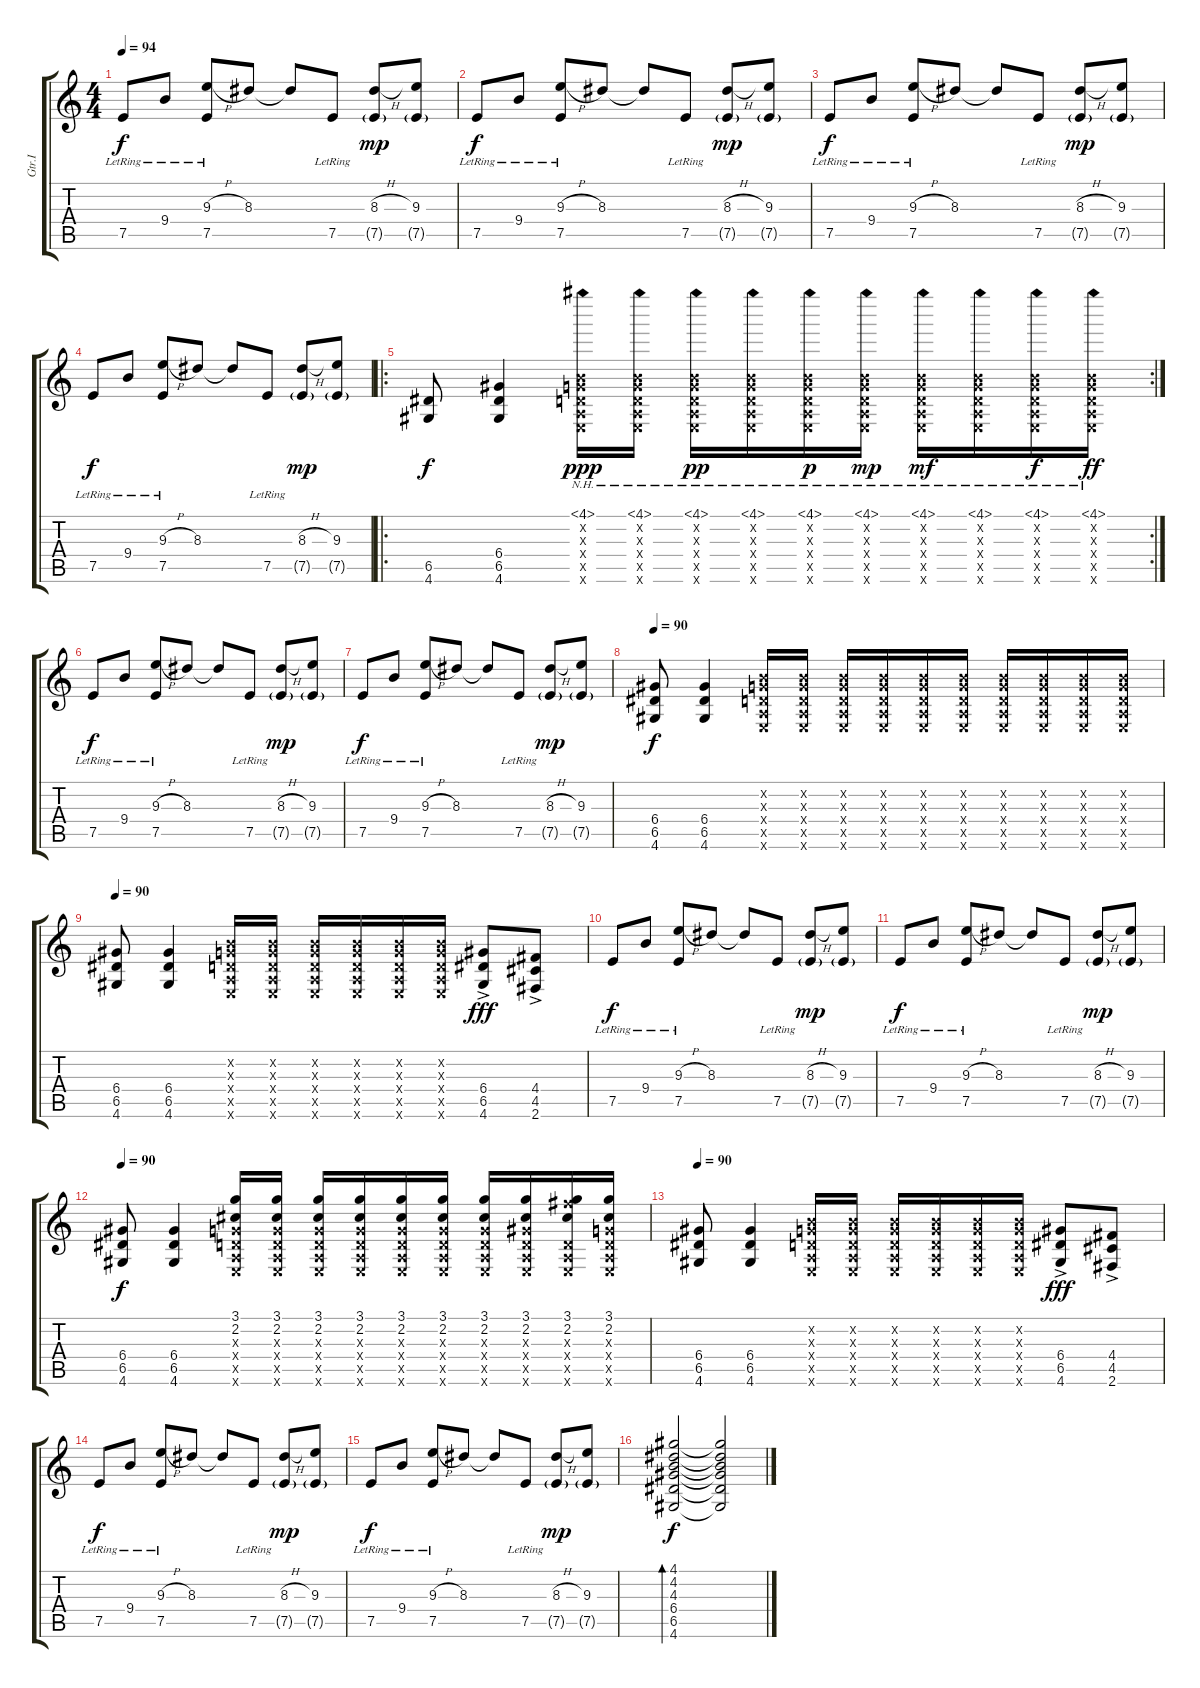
\track ("Gtr.I" "Gtr.I") {instrument electricguitarjazz}
\staff {score tabs}
\tuning (E4 B3 G3 D3 A2 E2) {hide}
\ts (4 4)
\tempo 94
\clef g2
\ks c
7.5{lr}.8{dy f instrument electricguitarjazz} 9.4{lr}.8 (9.3{h} 7.5{lr}).8 8.3.8 8.3{t}.8 7.5{lr}.8 (8.3{h} 7.5{g}).8{dy mp} (9.3 7.5{g}).8 |
7.5{lr}.8{dy f} 9.4{lr}.8 (9.3{h} 7.5{lr}).8 8.3.8 8.3{t}.8 7.5{lr}.8 (8.3{h} 7.5{g}).8{dy mp} (9.3 7.5{g}).8 |
7.5{lr}.8{dy f} 9.4{lr}.8 (9.3{h} 7.5{lr}).8 8.3.8 8.3{t}.8 7.5{lr}.8 (8.3{h} 7.5{g}).8{dy mp} (9.3 7.5{g}).8 |
7.5{lr}.8{dy f} 9.4{lr}.8 (9.3{h} 7.5{lr}).8 8.3.8 8.3{t}.8 7.5{lr}.8 (8.3{h} 7.5{g}).8{dy mp} (9.3 7.5{g}).8 |
\ro
\rc 2
(6.5 4.6).8{dy f volume 16 instrument distortionguitar} (6.4 6.5 4.6).4 (4.1{nh} 0.2{x} 0.3{x} 0.4{x} 0.5{x} 0.6{x}).16{dy ppp} (4.1{nh} 0.2{x} 0.3{x} 0.4{x} 0.5{x} 0.6{x}).16 (4.1{nh} 0.2{x} 0.3{x} 0.4{x} 0.5{x} 0.6{x}).16{dy pp} (4.1{nh} 0.2{x} 0.3{x} 0.4{x} 0.5{x} 0.6{x}).16 (4.1{nh} 0.2{x} 0.3{x} 0.4{x} 0.5{x} 0.6{x}).16{dy p} (4.1{nh} 0.2{x} 0.3{x} 0.4{x} 0.5{x} 0.6{x}).16{dy mp} (4.1{nh} 0.2{x} 0.3{x} 0.4{x} 0.5{x} 0.6{x}).16{dy mf} (4.1{nh} 0.2{x} 0.3{x} 0.4{x} 0.5{x} 0.6{x}).16 (4.1{nh} 0.2{x} 0.3{x} 0.4{x} 0.5{x} 0.6{x}).16{dy f} (4.1{nh} 0.2{x} 0.3{x} 0.4{x} 0.5{x} 0.6{x}).16{dy ff} |
7.5{lr}.8{dy f instrument electricguitarjazz} 9.4{lr}.8 (9.3{h} 7.5{lr}).8 8.3.8 8.3{t}.8 7.5{lr}.8 (8.3{h} 7.5{g}).8{dy mp} (9.3 7.5{g}).8 |
7.5{lr}.8{dy f} 9.4{lr}.8 (9.3{h} 7.5{lr}).8 8.3.8 8.3{t}.8 7.5{lr}.8 (8.3{h} 7.5{g}).8{dy mp} (9.3 7.5{g}).8 |
\tempo 90
(6.4 6.5 4.6).8{dy f volume 16 instrument distortionguitar} (6.4 6.5 4.6).4 (0.2{x} 0.3{x} 0.4{x} 0.5{x} 0.6{x}).16 (0.2{x} 0.3{x} 0.4{x} 0.5{x} 0.6{x}).16 (0.2{x} 0.3{x} 0.4{x} 0.5{x} 0.6{x}).16 (0.2{x} 0.3{x} 0.4{x} 0.5{x} 0.6{x}).16 (0.2{x} 0.3{x} 0.4{x} 0.5{x} 0.6{x}).16 (0.2{x} 0.3{x} 0.4{x} 0.5{x} 0.6{x}).16 (0.2{x} 0.3{x} 0.4{x} 0.5{x} 0.6{x}).16 (0.2{x} 0.3{x} 0.4{x} 0.5{x} 0.6{x}).16 (0.2{x} 0.3{x} 0.4{x} 0.5{x} 0.6{x}).16 (0.2{x} 0.3{x} 0.4{x} 0.5{x} 0.6{x}).16 |
\tempo 90
(6.4 6.5 4.6).8{instrument distortionguitar} (6.4 6.5 4.6).4 (0.2{x} 0.3{x} 0.4{x} 0.5{x} 0.6{x}).16 (0.2{x} 0.3{x} 0.4{x} 0.5{x} 0.6{x}).16 (0.2{x} 0.3{x} 0.4{x} 0.5{x} 0.6{x}).16 (0.2{x} 0.3{x} 0.4{x} 0.5{x} 0.6{x}).16 (0.2{x} 0.3{x} 0.4{x} 0.5{x} 0.6{x}).16 (0.2{x} 0.3{x} 0.4{x} 0.5{x} 0.6{x}).16 (6.4{ac} 6.5{ac} 4.6{ac}).8{dy fff} (4.4{ac} 4.5{ac} 2.6{ac}).8 |
7.5{lr}.8{dy f instrument electricguitarjazz} 9.4{lr}.8 (9.3{h} 7.5{lr}).8 8.3.8 8.3{t}.8 7.5{lr}.8 (8.3{h} 7.5{g}).8{dy mp} (9.3 7.5{g}).8 |
7.5{lr}.8{dy f} 9.4{lr}.8 (9.3{h} 7.5{lr}).8 8.3.8 8.3{t}.8 7.5{lr}.8 (8.3{h} 7.5{g}).8{dy mp} (9.3 7.5{g}).8 |
\tempo 90
(6.4 6.5 4.6).8{dy f volume 16 instrument distortionguitar} (6.4 6.5 4.6).4 (3.1 2.2 0.3{x} 0.4{x} 0.5{x} 0.6{x}).16 (3.1 2.2 0.3{x} 0.4{x} 0.5{x} 0.6{x}).16 (3.1 2.2 0.3{x} 0.4{x} 0.5{x} 0.6{x}).16 (3.1 2.2 0.3{x} 0.4{x} 0.5{x} 0.6{x}).16 (3.1 2.2 0.3{x} 0.4{x} 0.5{x} 0.6{x}).16 (3.1 2.2 0.3{x} 0.4{x} 0.5{x} 0.6{x}).16 (3.1 2.2 0.3{x} 0.4{x} 0.5{x} 0.6{x}).16 (3.1 2.2 1.3{x} 0.4{x} 0.5{x} 0.6{x}).16 (3.1 2.2 11.3{x} 0.4{x} 0.5{x} 0.6{x}).16 (3.1 2.2 0.3{x} 0.4{x} 0.5{x} 0.6{x}).16 |
\tempo 90
(6.4 6.5 4.6).8{instrument distortionguitar} (6.4 6.5 4.6).4 (0.2{x} 0.3{x} 0.4{x} 0.5{x} 0.6{x}).16 (0.2{x} 0.3{x} 0.4{x} 0.5{x} 0.6{x}).16 (0.2{x} 0.3{x} 0.4{x} 0.5{x} 0.6{x}).16 (0.2{x} 0.3{x} 0.4{x} 0.5{x} 0.6{x}).16 (0.2{x} 0.3{x} 0.4{x} 0.5{x} 0.6{x}).16 (0.2{x} 0.3{x} 0.4{x} 0.5{x} 0.6{x}).16 (6.4{ac} 6.5{ac} 4.6{ac}).8{dy fff} (4.4{ac} 4.5{ac} 2.6{ac}).8 |
7.5{lr}.8{dy f instrument electricguitarjazz} 9.4{lr}.8 (9.3{h} 7.5{lr}).8 8.3.8 8.3{t}.8 7.5{lr}.8 (8.3{h} 7.5{g}).8{dy mp} (9.3 7.5{g}).8 |
7.5{lr}.8{dy f} 9.4{lr}.8 (9.3{h} 7.5{lr}).8 8.3.8 8.3{t}.8 7.5{lr}.8 (8.3{h} 7.5{g}).8{dy mp} (9.3 7.5{g}).8 |
(4.1 4.2 4.3 6.4 6.5 4.6).2{bd 240 dy f instrument overdrivenguitar} (4.1{t} 4.2{t} 4.3{t} 6.4{t} 6.5{t} 4.6{t}).2
